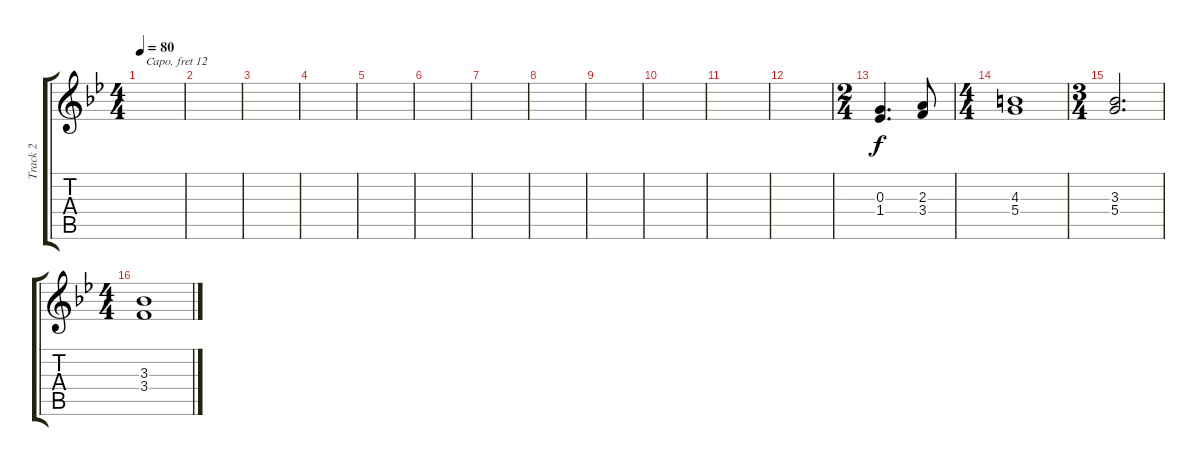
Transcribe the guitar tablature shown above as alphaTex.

\track ("Track 2" "Track 2") {instrument trumpet}
\staff {score tabs}
\capo 12
\tuning (E4 B3 G3 D3 A2 E2) {hide}
\ts (4 4)
\tempo 80
\clef g2
\ks bb
|
|
|
|
|
|
|
|
|
|
|
|
\ts (2 4)
(0.3 1.4).4{d} (2.3 3.4).8 |
\ts (4 4)
(4.3 5.4).1 |
\ts (3 4)
(3.3 5.4).2{d} |
\ts (4 4)
(3.3 3.4).1
